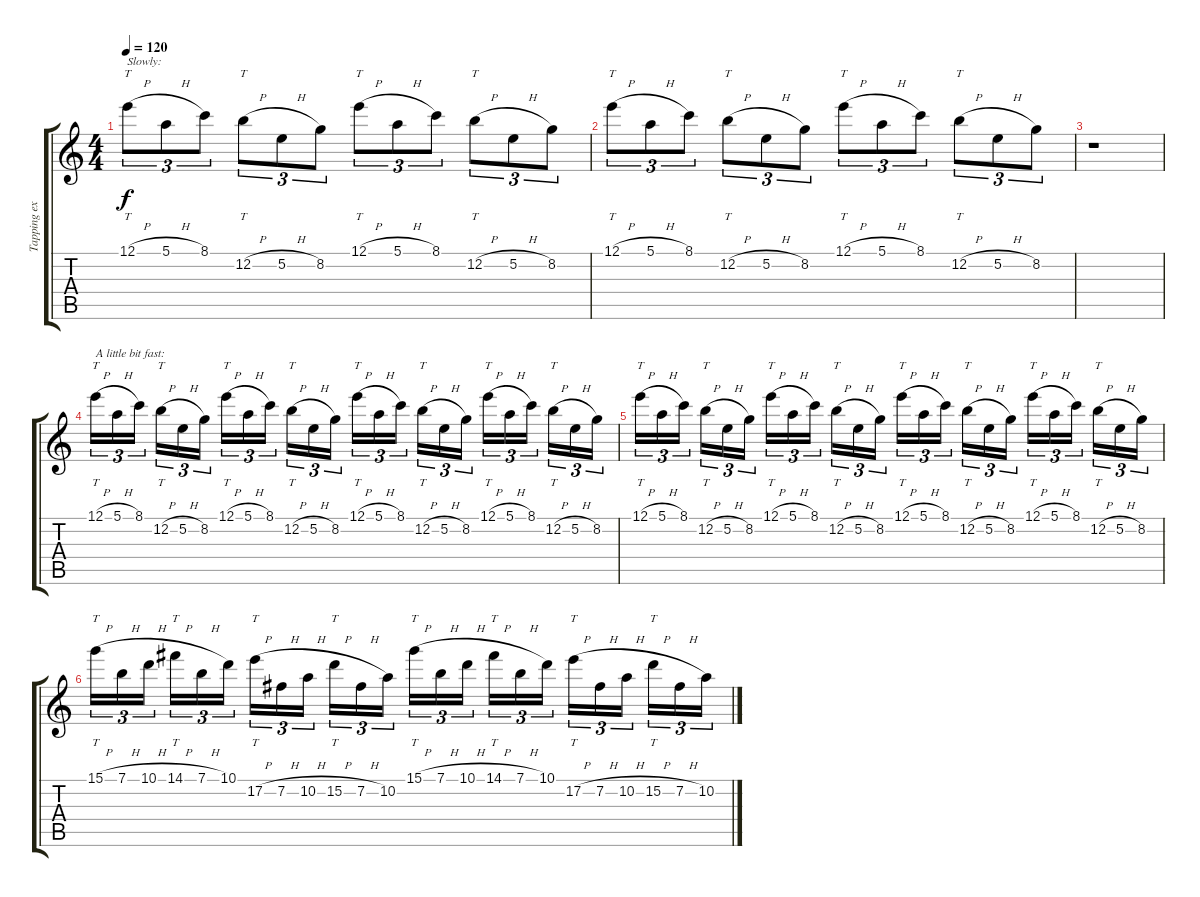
\track ("Tapping exercise" "Tapping ex") {instrument overdrivenguitar}
\staff {score tabs}
\tuning (E4 B3 G3 D3 A2 E2) {hide}
\ts (4 4)
\tempo 120
\clef g2
\ks c
12.1{h}.8{tt tu (3 2) txt "Slowly:" dy f instrument overdrivenguitar} 5.1{h}.8{tu (3 2)} 8.1.8{tu (3 2)} 12.2{h}.8{tt tu (3 2)} 5.2{h}.8{tu (3 2)} 8.2.8{tu (3 2)} 12.1{h}.8{tt tu (3 2)} 5.1{h}.8{tu (3 2)} 8.1.8{tu (3 2)} 12.2{h}.8{tt tu (3 2)} 5.2{h}.8{tu (3 2)} 8.2.8{tu (3 2)} |
12.1{h}.8{tt tu (3 2)} 5.1{h}.8{tu (3 2)} 8.1.8{tu (3 2)} 12.2{h}.8{tt tu (3 2)} 5.2{h}.8{tu (3 2)} 8.2.8{tu (3 2)} 12.1{h}.8{tt tu (3 2)} 5.1{h}.8{tu (3 2)} 8.1.8{tu (3 2)} 12.2{h}.8{tt tu (3 2)} 5.2{h}.8{tu (3 2)} 8.2.8{tu (3 2)} |
r.1 |
12.1{h}.16{tt tu (3 2) txt "A little bit fast:"} 5.1{h}.16{tu (3 2)} 8.1.16{tu (3 2)} 12.2{h}.16{tt tu (3 2)} 5.2{h}.16{tu (3 2)} 8.2.16{tu (3 2)} 12.1{h}.16{tt tu (3 2)} 5.1{h}.16{tu (3 2)} 8.1.16{tu (3 2)} 12.2{h}.16{tt tu (3 2)} 5.2{h}.16{tu (3 2)} 8.2.16{tu (3 2)} 12.1{h}.16{tt tu (3 2)} 5.1{h}.16{tu (3 2)} 8.1.16{tu (3 2)} 12.2{h}.16{tt tu (3 2)} 5.2{h}.16{tu (3 2)} 8.2.16{tu (3 2)} 12.1{h}.16{tt tu (3 2)} 5.1{h}.16{tu (3 2)} 8.1.16{tu (3 2)} 12.2{h}.16{tt tu (3 2)} 5.2{h}.16{tu (3 2)} 8.2.16{tu (3 2)} |
12.1{h}.16{tt tu (3 2)} 5.1{h}.16{tu (3 2)} 8.1.16{tu (3 2)} 12.2{h}.16{tt tu (3 2)} 5.2{h}.16{tu (3 2)} 8.2.16{tu (3 2)} 12.1{h}.16{tt tu (3 2)} 5.1{h}.16{tu (3 2)} 8.1.16{tu (3 2)} 12.2{h}.16{tt tu (3 2)} 5.2{h}.16{tu (3 2)} 8.2.16{tu (3 2)} 12.1{h}.16{tt tu (3 2)} 5.1{h}.16{tu (3 2)} 8.1.16{tu (3 2)} 12.2{h}.16{tt tu (3 2)} 5.2{h}.16{tu (3 2)} 8.2.16{tu (3 2)} 12.1{h}.16{tt tu (3 2)} 5.1{h}.16{tu (3 2)} 8.1.16{tu (3 2)} 12.2{h}.16{tt tu (3 2)} 5.2{h}.16{tu (3 2)} 8.2.16{tu (3 2)} |
15.1{h}.16{tt tu (3 2)} 7.1{h}.16{tu (3 2)} 10.1{h}.16{tu (3 2)} 14.1{h}.16{tt tu (3 2)} 7.1{h}.16{tu (3 2)} 10.1.16{tu (3 2)} 17.2{h}.16{tt tu (3 2)} 7.2{h}.16{tu (3 2)} 10.2{h}.16{tu (3 2)} 15.2{h}.16{tt tu (3 2)} 7.2{h}.16{tu (3 2)} 10.2.16{tu (3 2)} 15.1{h}.16{tt tu (3 2)} 7.1{h}.16{tu (3 2)} 10.1{h}.16{tu (3 2)} 14.1{h}.16{tt tu (3 2)} 7.1{h}.16{tu (3 2)} 10.1.16{tu (3 2)} 17.2{h}.16{tt tu (3 2)} 7.2{h}.16{tu (3 2)} 10.2{h}.16{tu (3 2)} 15.2{h}.16{tt tu (3 2)} 7.2{h}.16{tu (3 2)} 10.2.16{tu (3 2)}
